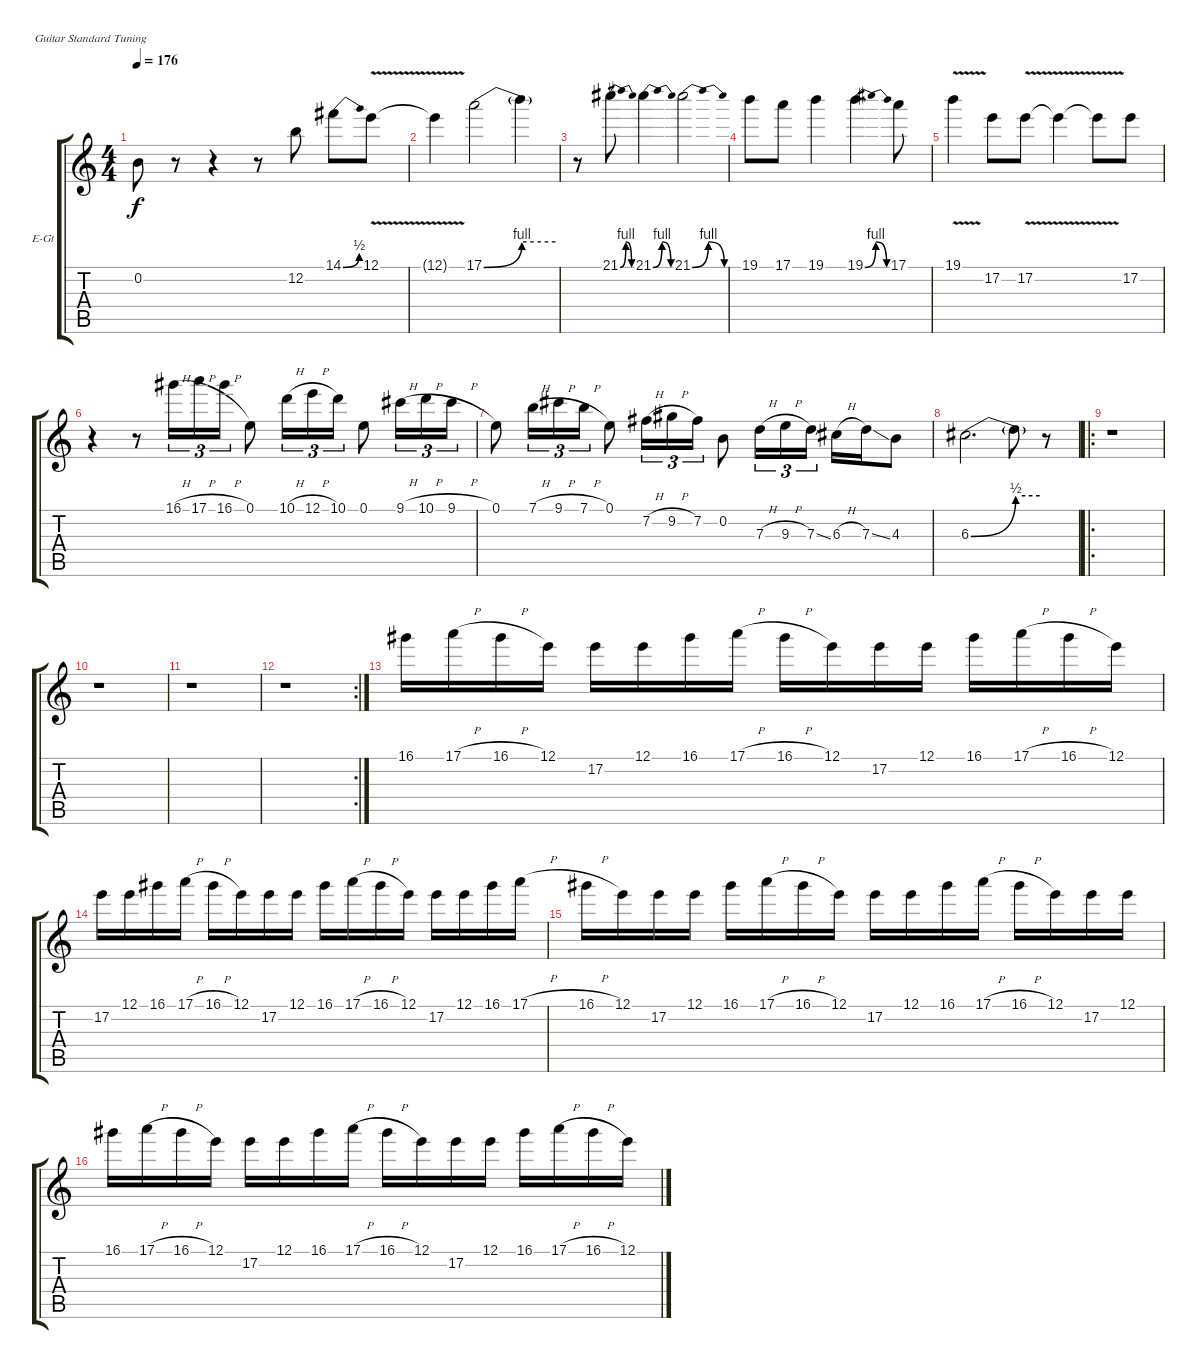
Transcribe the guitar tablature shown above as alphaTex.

\bracketExtendMode groupsimilarinstruments
\firstSystemTrackNameOrientation horizontal
\otherSystemsTrackNameOrientation horizontal
\track ("Lead Guitar" "E-Gt") {instrument distortionguitar}
\staff {score tabs}
\tuning (E4 B3 G3 D3 A2 E2)
\ts (4 4)
\tempo 176
\clef g2
\ks c
0.2.8{dy f} r.8 r.4 r.8 12.2.8 14.1{be (bend 0 0 60 2)}.8 12.1{v}.8 |
12.1{v t}.4 17.1{be (bend 0 0 60 4)}.2 17.1{be (hold 0 4 60 4) t}.4 |
r.8 21.1{be (bendrelease 0 0 30 4 30 4 60 0)}.8 21.1{be (bendrelease 0 0 30 4 30 4 60 0)}.4 21.1{be (bendrelease 0 0 30 4 30 4 60 0)}.2 |
19.1.8 17.1.8 19.1.4 19.1{be (bendrelease 0 0 30 4 30 4 60 0)}.4{d} 17.1.8 |
19.1{v}.4 17.2.8 17.2{v}.8 17.2{v t}.4 17.2{v t}.8 17.2.8 |
r.4 r.8 16.1{h}.16{tu (3 2)} 17.1{h}.16{tu (3 2)} 16.1{h}.16{tu (3 2)} 0.1.8 10.1{h}.16{tu (3 2)} 12.1{h}.16{tu (3 2)} 10.1.16{tu (3 2)} 0.1.8 9.1{h}.16{tu (3 2)} 10.1{h}.16{tu (3 2)} 9.1{h}.16{tu (3 2)} |
0.1.8 7.1{h}.16{tu (3 2)} 9.1{h}.16{tu (3 2)} 7.1{h}.16{tu (3 2)} 0.1.8 7.2{h}.16{tu (3 2)} 9.2{h}.16{tu (3 2)} 7.2.16{tu (3 2)} 0.2.8 7.3{h}.16{tu (3 2)} 9.3{h}.16{tu (3 2)} 7.3{ss}.16{tu (3 2)} 6.3{h}.16 7.3{ss}.16 4.3.8 |
6.3{be (bend 0 0 60 2)}.2{d} 6.3{be (hold 0 2 60 2) t}.8 r.8 |
\ro
r.1 |
r.1 |
r.1 |
\rc 2
r.1 |
16.1.16 17.1{h}.16 16.1{h}.16 12.1.16 17.2.16 12.1.16 16.1.16 17.1{h}.16 16.1{h}.16 12.1.16 17.2.16 12.1.16 16.1.16 17.1{h}.16 16.1{h}.16 12.1.16 |
17.2.16 12.1.16 16.1.16 17.1{h}.16 16.1{h}.16 12.1.16 17.2.16 12.1.16 16.1.16 17.1{h}.16 16.1{h}.16 12.1.16 17.2.16 12.1.16 16.1.16 17.1{h}.16 |
16.1{h}.16 12.1.16 17.2.16 12.1.16 16.1.16 17.1{h}.16 16.1{h}.16 12.1.16 17.2.16 12.1.16 16.1.16 17.1{h}.16 16.1{h}.16 12.1.16 17.2.16 12.1.16 |
16.1.16 17.1{h}.16 16.1{h}.16 12.1.16 17.2.16 12.1.16 16.1.16 17.1{h}.16 16.1{h}.16 12.1.16 17.2.16 12.1.16 16.1.16 17.1{h}.16 16.1{h}.16 12.1.16
